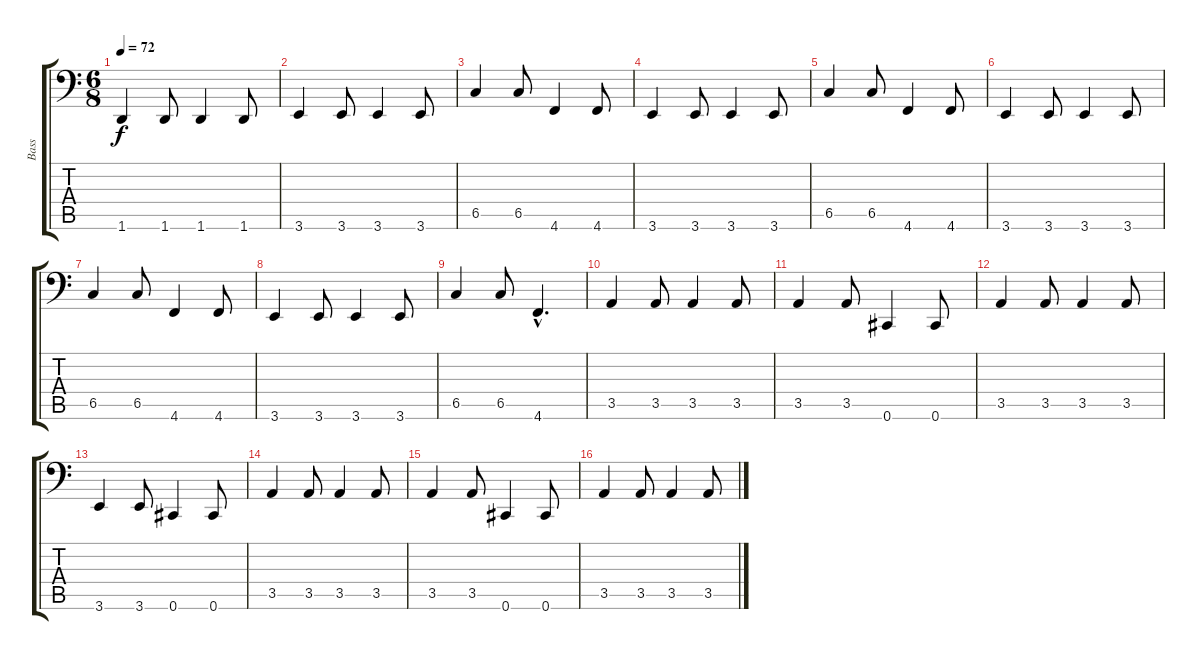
\track ("Bass" "Bass") {instrument electricbasspick}
\staff {score tabs}
\tuning (Db3 Ab2 E2 B1 Gb1 Db1) {hide}
\ts (6 8)
\tempo 72
\clef f4
\ks c
1.6.4{dy f} 1.6.8 1.6.4 1.6.8 |
3.6.4 3.6.8 3.6.4 3.6.8 |
6.5.4 6.5.8 4.6.4 4.6.8 |
3.6.4 3.6.8 3.6.4 3.6.8 |
6.5.4 6.5.8 4.6.4 4.6.8 |
3.6.4 3.6.8 3.6.4 3.6.8 |
6.5.4 6.5.8 4.6.4 4.6.8 |
3.6.4 3.6.8 3.6.4 3.6.8 |
6.5.4 6.5.8 4.6{hac}.4{d} |
3.5.4 3.5.8 3.5.4 3.5.8 |
3.5.4 3.5.8 0.6.4 0.6.8 |
3.5.4 3.5.8 3.5.4 3.5.8 |
3.6.4 3.6.8 0.6.4 0.6.8 |
3.5.4 3.5.8 3.5.4 3.5.8 |
3.5.4 3.5.8 0.6.4 0.6.8 |
3.5.4 3.5.8 3.5.4 3.5.8
